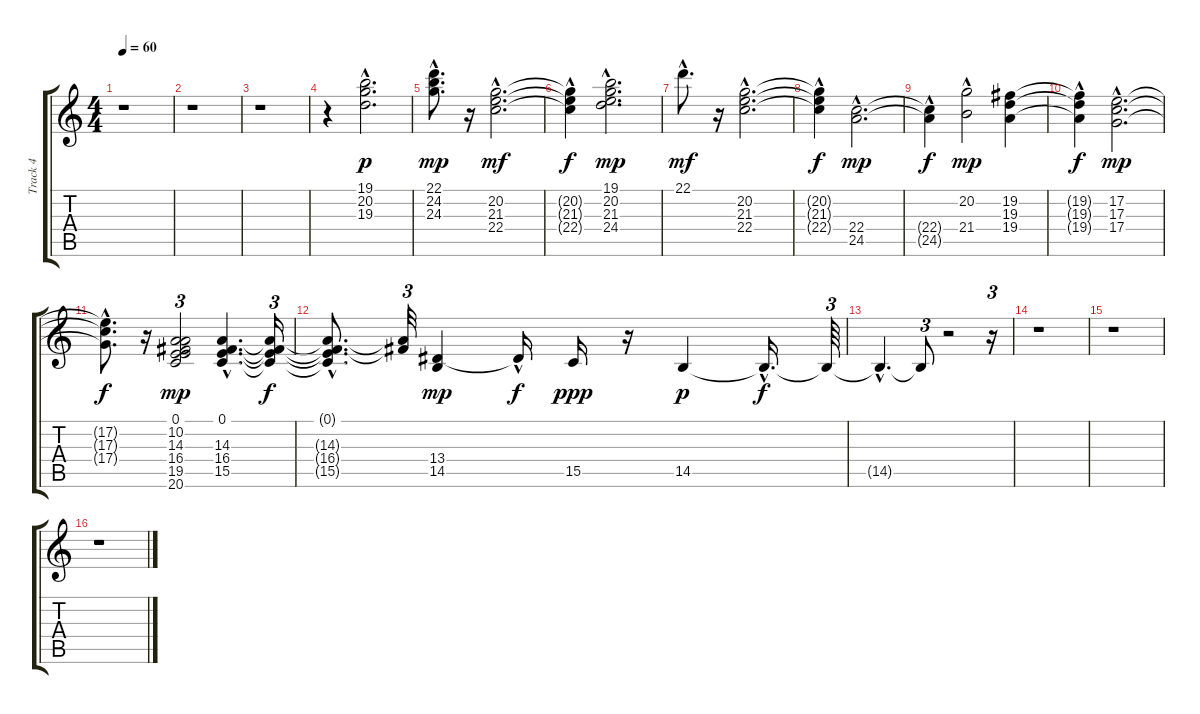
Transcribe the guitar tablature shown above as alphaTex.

\track ("Track 4" "Track 4") {instrument stringensemble2}
\staff {score tabs}
\tuning (E4 B3 G3 D3 A2 E2) {hide}
\ts (4 4)
\tempo 60
\clef g2
\ks c
r.1{dy f} |
r.1 |
r.1 |
r.4 (19.1{hac} 20.2{hac} 19.3).2{d dy p} |
(22.1{hac} 24.2{hac} 24.3{hac}).8{d dy mp} r.16 (20.2{hac} 21.3{hac} 22.4{hac}).2{d dy mf} |
(20.2{t} 21.3{hac t} 22.4{hac t}).4{dy f} (19.1{hac} 20.2{hac} 21.3 24.4).2{d dy mp} |
22.1{hac}.8{d dy mf} r.16 (20.2{hac} 21.3{hac} 22.4{hac}).2{d} |
(20.2{t} 21.3{t} 22.4{hac t}).4{dy f} (22.4{hac} 24.5{hac}).2{d dy mp} |
(22.4{t} 24.5{hac t}).4{dy f} (20.2 21.4{hac}).2{dy mp} (19.2 19.3 19.4).4 |
(19.2{hac t} 19.3{hac t} 19.4{t}).4{dy f} (17.2{hac} 17.3{hac} 17.4{hac}).2{d dy mp} |
(17.2{hac t} 17.3{hac t} 17.4{hac t}).8{d dy f} r.16 (0.1 10.2 14.3 16.4 19.5 20.6).2{tu (3 2) dy mp} (0.1{hac} 14.3{hac} 16.4{hac} 15.5{hac}).4{d} (0.1{t} 14.3{t} 16.4{t} 15.5{t}).16{tu (3 2) dy f} |
(0.1{t} 14.3{hac t} 16.4{hac t} 15.5{t}).8{d} (14.3{t} 16.4{t}).32{tu (3 2)} (13.4 14.5).4{dy mp} 13.4{hac t}.16{dy f} 15.5.16{dy ppp} r.16 14.5.4{dy p} 14.5{hac t}.16{d dy f} 14.5{t}.64{tu (3 2)} |
14.5{hac t}.4{d} 14.5{t}.8{tu (3 2)} r.2 r.16{tu (3 2)} |
r.1 |
r.1 |
r.1
